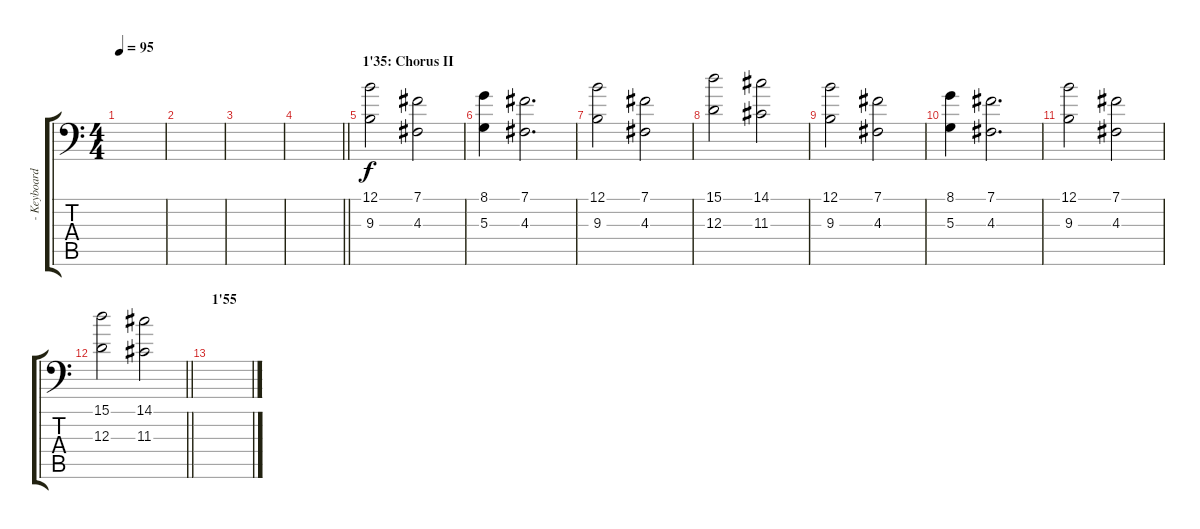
\track ("- Keyboard / Choir" "- Keyboard") {instrument choiraahs}
\staff {score tabs}
\tuning (B3 Gb3 D3 A2 E2 A1) {hide}
\ts (4 4)
\tempo 95
\clef f4
\ks c
|
|
|
\barLineRight lightlight
|
\section ("" "1'35: Chorus II")
(12.1 9.3).2 (7.1 4.3).2 |
(8.1 5.3).4 (7.1 4.3).2{d} |
(12.1 9.3).2 (7.1 4.3).2 |
(15.1 12.3).2 (14.1 11.3).2 |
(12.1 9.3).2 (7.1 4.3).2 |
(8.1 5.3).4 (7.1 4.3).2{d} |
(12.1 9.3).2 (7.1 4.3).2 |
\barLineRight lightlight
(15.1 12.3).2 (14.1 11.3).2 |
\section ("" "1'55")
